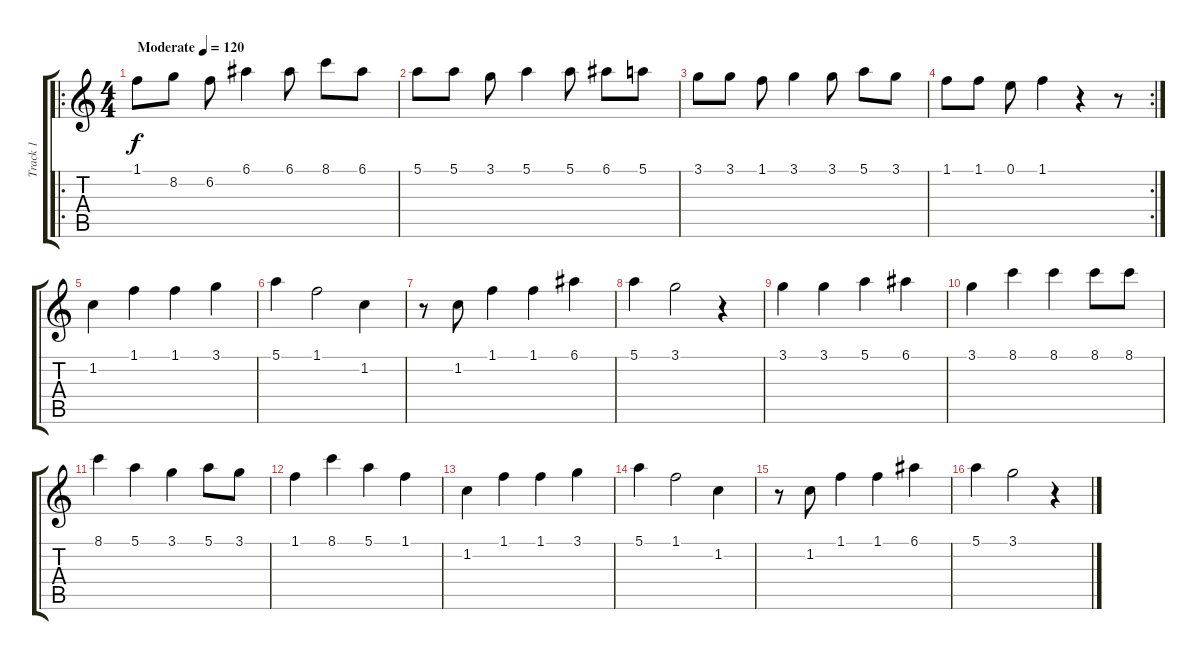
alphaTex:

\track ("Track 1" "Track 1") {instrument acousticguitarsteel}
\staff {score tabs}
\tuning (E4 B3 G3 D3 A2 E2) {hide}
\ro
\ts (4 4)
\tempo (120 "Moderate")
\clef g2
\ks c
1.1.8{dy f instrument acousticguitarsteel} 8.2.8 6.2.8 6.1.4 6.1.8 8.1.8 6.1.8 |
5.1.8 5.1.8 3.1.8 5.1.4 5.1.8 6.1.8 5.1.8 |
3.1.8 3.1.8 1.1.8 3.1.4 3.1.8 5.1.8 3.1.8 |
\rc 2
1.1.8 1.1.8 0.1.8 1.1.4 r.4 r.8 |
1.2.4 1.1.4 1.1.4 3.1.4 |
5.1.4 1.1.2 1.2.4 |
r.8 1.2.8 1.1.4 1.1.4 6.1.4 |
5.1.4 3.1.2 r.4 |
3.1.4 3.1.4 5.1.4 6.1.4 |
3.1.4 8.1.4 8.1.4 8.1.8 8.1.8 |
8.1.4 5.1.4 3.1.4 5.1.8 3.1.8 |
1.1.4 8.1.4 5.1.4 1.1.4 |
1.2.4 1.1.4 1.1.4 3.1.4 |
5.1.4 1.1.2 1.2.4 |
r.8 1.2.8 1.1.4 1.1.4 6.1.4 |
5.1.4 3.1.2 r.4
